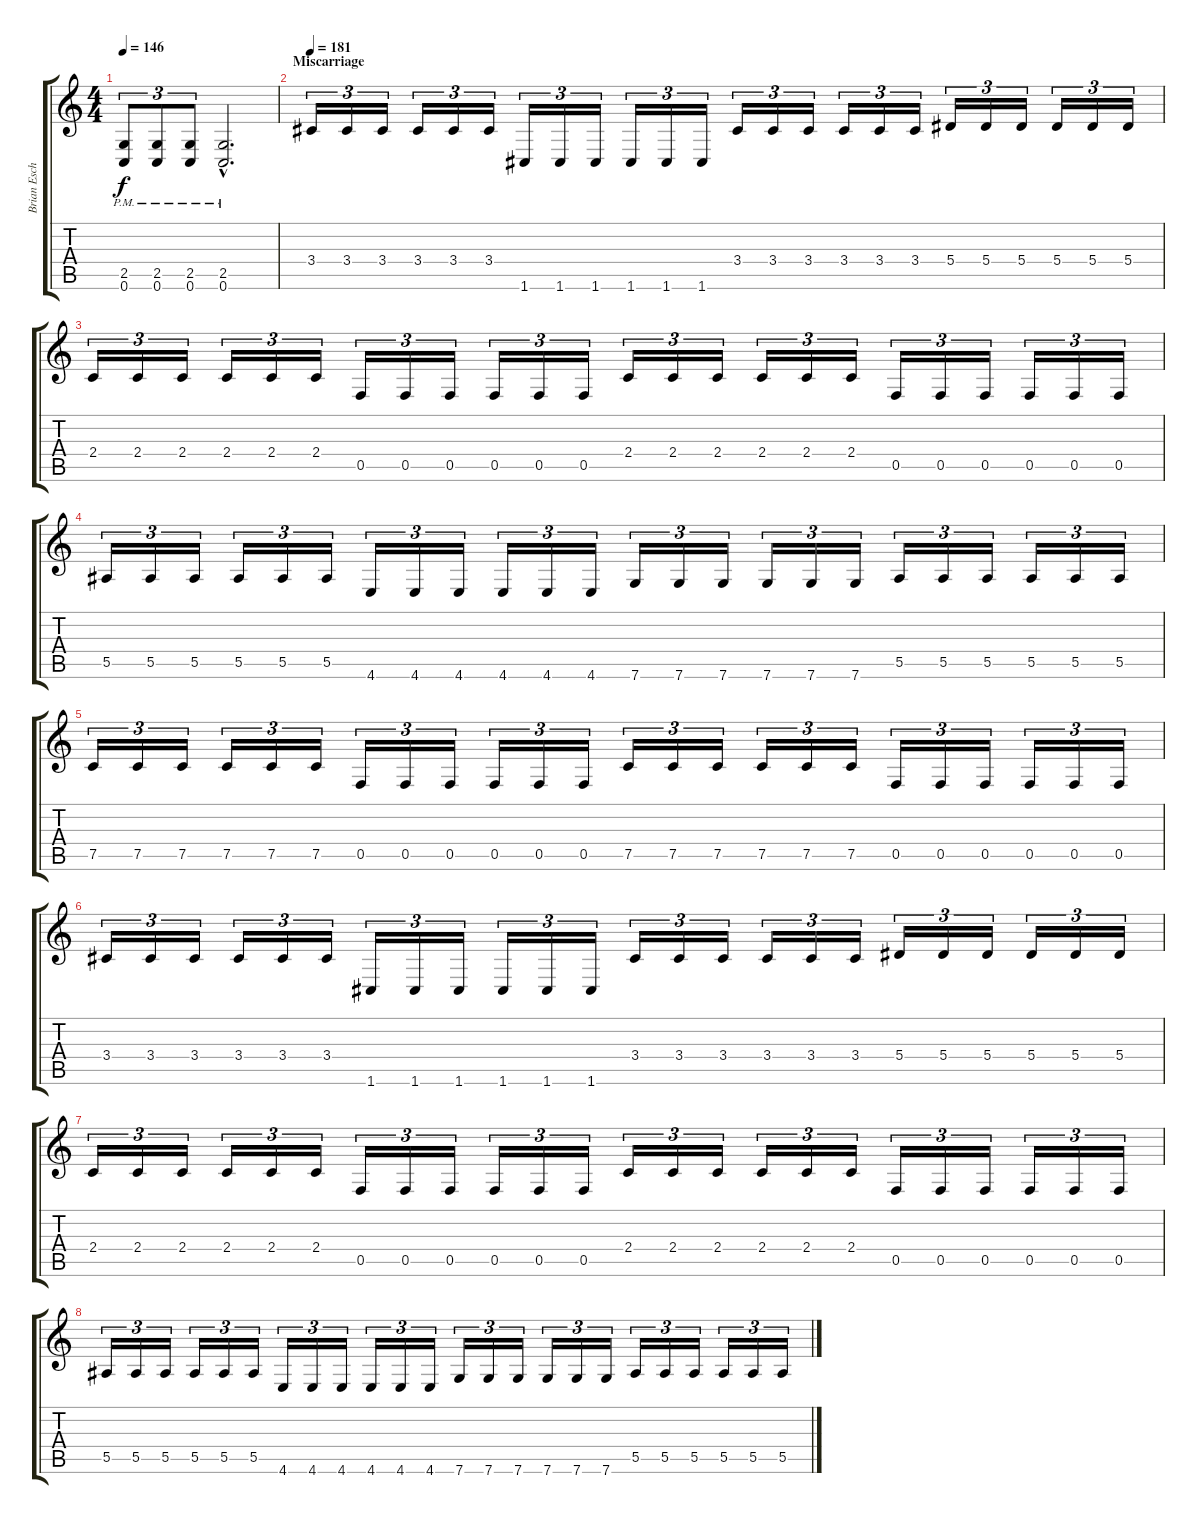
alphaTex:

\track ("Brian Eschbach (Lead Guitar)" "Brian Esch") {instrument distortionguitar}
\staff {score tabs}
\tuning (C4 G3 Eb3 Bb2 F2 C2) {hide}
\ts (4 4)
\tempo 146
\clef g2
\ks c
(2.5{pm} 0.6{pm}).8{tu (3 2) dy f} (2.5{pm} 0.6{pm}).8{tu (3 2)} (2.5{pm} 0.6{pm}).8{tu (3 2)} (2.5{hac pm} 0.6{hac pm}).2{d} |
\section ("" "Miscarriage")
\tempo 181
3.4.16{tu (3 2) balance 0} 3.4.16{tu (3 2)} 3.4.16{tu (3 2)} 3.4.16{tu (3 2)} 3.4.16{tu (3 2)} 3.4.16{tu (3 2)} 1.6.16{tu (3 2)} 1.6.16{tu (3 2)} 1.6.16{tu (3 2)} 1.6.16{tu (3 2)} 1.6.16{tu (3 2)} 1.6.16{tu (3 2)} 3.4.16{tu (3 2)} 3.4.16{tu (3 2)} 3.4.16{tu (3 2)} 3.4.16{tu (3 2)} 3.4.16{tu (3 2)} 3.4.16{tu (3 2)} 5.4.16{tu (3 2)} 5.4.16{tu (3 2)} 5.4.16{tu (3 2)} 5.4.16{tu (3 2)} 5.4.16{tu (3 2)} 5.4.16{tu (3 2)} |
2.4.16{tu (3 2)} 2.4.16{tu (3 2)} 2.4.16{tu (3 2)} 2.4.16{tu (3 2)} 2.4.16{tu (3 2)} 2.4.16{tu (3 2)} 0.5.16{tu (3 2)} 0.5.16{tu (3 2)} 0.5.16{tu (3 2)} 0.5.16{tu (3 2)} 0.5.16{tu (3 2)} 0.5.16{tu (3 2)} 2.4.16{tu (3 2)} 2.4.16{tu (3 2)} 2.4.16{tu (3 2)} 2.4.16{tu (3 2)} 2.4.16{tu (3 2)} 2.4.16{tu (3 2)} 0.5.16{tu (3 2)} 0.5.16{tu (3 2)} 0.5.16{tu (3 2)} 0.5.16{tu (3 2)} 0.5.16{tu (3 2)} 0.5.16{tu (3 2)} |
5.5.16{tu (3 2)} 5.5.16{tu (3 2)} 5.5.16{tu (3 2)} 5.5.16{tu (3 2)} 5.5.16{tu (3 2)} 5.5.16{tu (3 2)} 4.6.16{tu (3 2)} 4.6.16{tu (3 2)} 4.6.16{tu (3 2)} 4.6.16{tu (3 2)} 4.6.16{tu (3 2)} 4.6.16{tu (3 2)} 7.6.16{tu (3 2)} 7.6.16{tu (3 2)} 7.6.16{tu (3 2)} 7.6.16{tu (3 2)} 7.6.16{tu (3 2)} 7.6.16{tu (3 2)} 5.5.16{tu (3 2)} 5.5.16{tu (3 2)} 5.5.16{tu (3 2)} 5.5.16{tu (3 2)} 5.5.16{tu (3 2)} 5.5.16{tu (3 2)} |
7.5.16{tu (3 2)} 7.5.16{tu (3 2)} 7.5.16{tu (3 2)} 7.5.16{tu (3 2)} 7.5.16{tu (3 2)} 7.5.16{tu (3 2)} 0.5.16{tu (3 2)} 0.5.16{tu (3 2)} 0.5.16{tu (3 2)} 0.5.16{tu (3 2)} 0.5.16{tu (3 2)} 0.5.16{tu (3 2)} 7.5.16{tu (3 2)} 7.5.16{tu (3 2)} 7.5.16{tu (3 2)} 7.5.16{tu (3 2)} 7.5.16{tu (3 2)} 7.5.16{tu (3 2)} 0.5.16{tu (3 2)} 0.5.16{tu (3 2)} 0.5.16{tu (3 2)} 0.5.16{tu (3 2)} 0.5.16{tu (3 2)} 0.5.16{tu (3 2)} |
3.4.16{tu (3 2)} 3.4.16{tu (3 2)} 3.4.16{tu (3 2)} 3.4.16{tu (3 2)} 3.4.16{tu (3 2)} 3.4.16{tu (3 2)} 1.6.16{tu (3 2)} 1.6.16{tu (3 2)} 1.6.16{tu (3 2)} 1.6.16{tu (3 2)} 1.6.16{tu (3 2)} 1.6.16{tu (3 2)} 3.4.16{tu (3 2)} 3.4.16{tu (3 2)} 3.4.16{tu (3 2)} 3.4.16{tu (3 2)} 3.4.16{tu (3 2)} 3.4.16{tu (3 2)} 5.4.16{tu (3 2)} 5.4.16{tu (3 2)} 5.4.16{tu (3 2)} 5.4.16{tu (3 2)} 5.4.16{tu (3 2)} 5.4.16{tu (3 2)} |
2.4.16{tu (3 2)} 2.4.16{tu (3 2)} 2.4.16{tu (3 2)} 2.4.16{tu (3 2)} 2.4.16{tu (3 2)} 2.4.16{tu (3 2)} 0.5.16{tu (3 2)} 0.5.16{tu (3 2)} 0.5.16{tu (3 2)} 0.5.16{tu (3 2)} 0.5.16{tu (3 2)} 0.5.16{tu (3 2)} 2.4.16{tu (3 2)} 2.4.16{tu (3 2)} 2.4.16{tu (3 2)} 2.4.16{tu (3 2)} 2.4.16{tu (3 2)} 2.4.16{tu (3 2)} 0.5.16{tu (3 2)} 0.5.16{tu (3 2)} 0.5.16{tu (3 2)} 0.5.16{tu (3 2)} 0.5.16{tu (3 2)} 0.5.16{tu (3 2)} |
5.5.16{tu (3 2)} 5.5.16{tu (3 2)} 5.5.16{tu (3 2)} 5.5.16{tu (3 2)} 5.5.16{tu (3 2)} 5.5.16{tu (3 2)} 4.6.16{tu (3 2)} 4.6.16{tu (3 2)} 4.6.16{tu (3 2)} 4.6.16{tu (3 2)} 4.6.16{tu (3 2)} 4.6.16{tu (3 2)} 7.6.16{tu (3 2)} 7.6.16{tu (3 2)} 7.6.16{tu (3 2)} 7.6.16{tu (3 2)} 7.6.16{tu (3 2)} 7.6.16{tu (3 2)} 5.5.16{tu (3 2)} 5.5.16{tu (3 2)} 5.5.16{tu (3 2)} 5.5.16{tu (3 2)} 5.5.16{tu (3 2)} 5.5.16{tu (3 2)}
